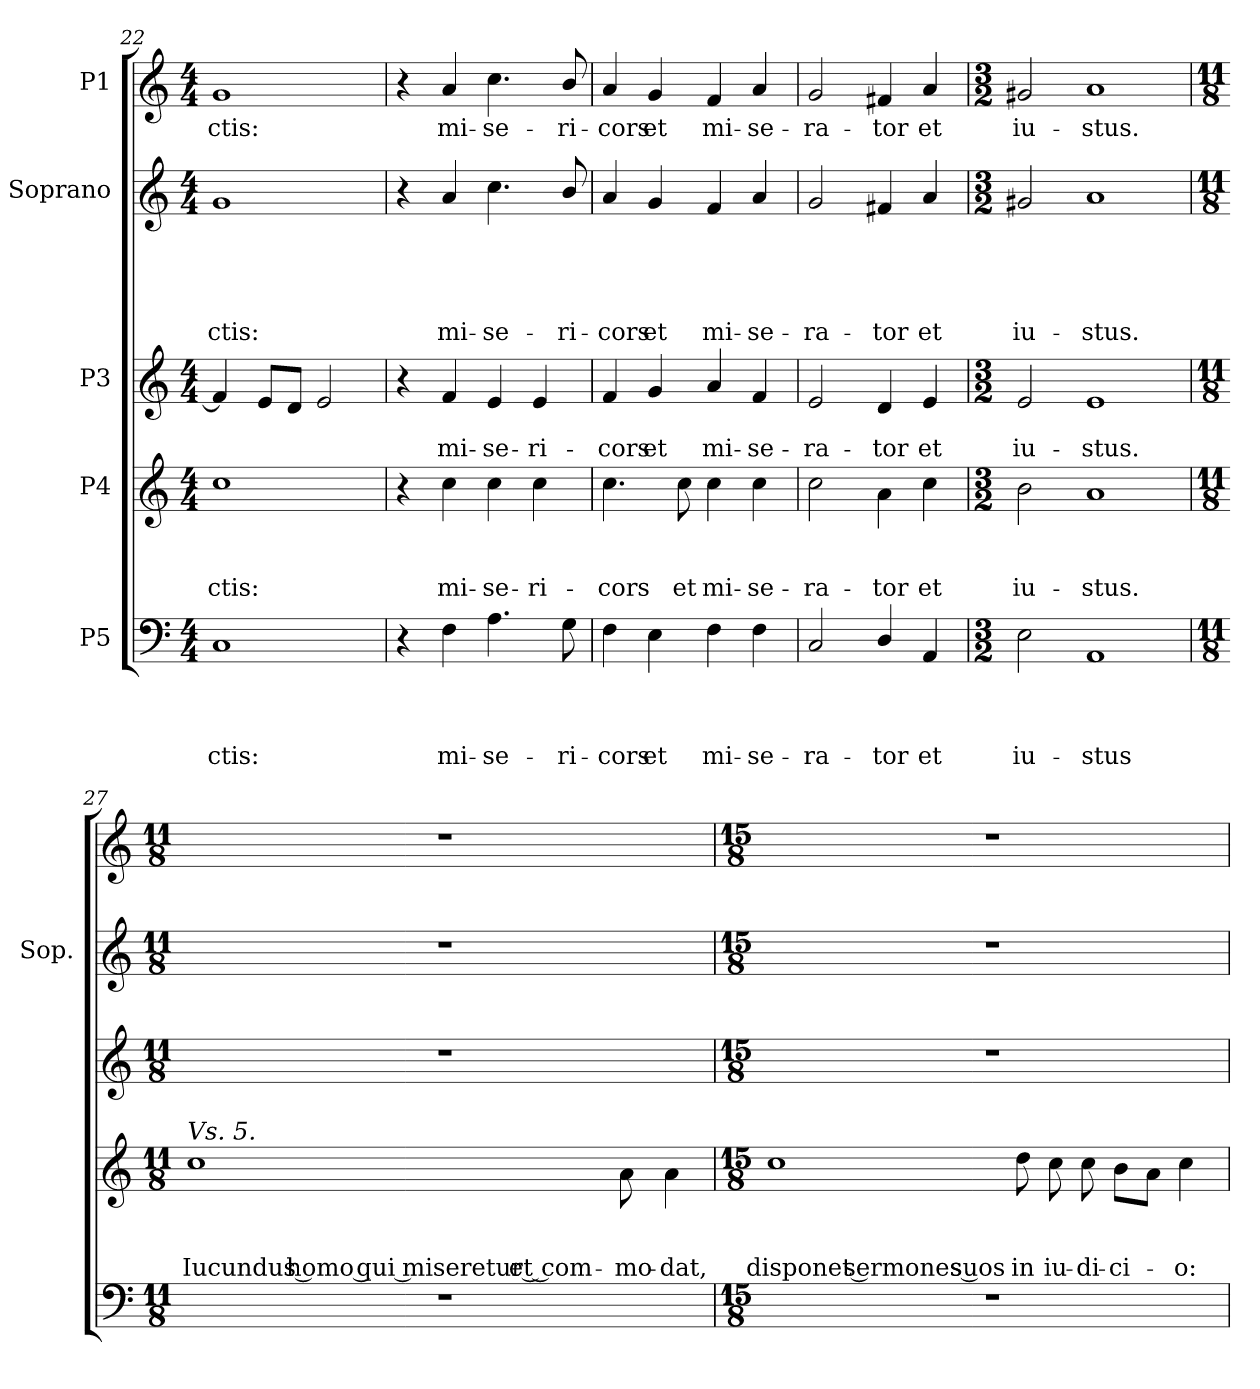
**kern	**text	**text	**text	**text	**kern	**text	**text	**text	**kern	**text	**text	**kern	**text	**text	**text	**text	**text	**kern	**text
*part5	*part5	*part5	*part5	*part5	*part4	*part4	*part4	*part4	*part3	*part3	*part3	*part2	*part2	*part2	*part2	*part2	*part2	*part1	*part1
*staff5	*staff5	*staff5	*staff5	*staff5	*staff4	*staff4	*staff4	*staff4	*staff3	*staff3	*staff3	*staff2	*staff2	*staff2	*staff2	*staff2	*staff2	*staff1	*staff1
*I"P5	*	*	*	*	*I"P4	*	*	*	*I"P3	*	*	*I"Soprano	*	*	*	*	*	*I"P1	*
*	*	*	*	*	*	*	*	*	*	*	*	*I'Sop.	*	*	*	*	*	*	*
*clefF4	*	*	*	*	*clefG2	*	*	*	*clefG2	*	*	*clefG2	*	*	*	*	*	*clefG2	*
*	*	*	*	*	*ITrd7c12	*	*	*	*	*	*	*	*	*	*	*	*	*	*
*k[]	*	*	*	*	*k[]	*	*	*	*k[]	*	*	*k[]	*	*	*	*	*	*k[]	*
*C:	*	*	*	*	*C:	*	*	*	*C:	*	*	*C:	*	*	*	*	*	*C:	*
*M4/4	*	*	*	*	*M4/4	*	*	*	*M4/4	*	*	*M4/4	*	*	*	*	*	*M4/4	*
=22	=22	=22	=22	=22	=22	=22	=22	=22	=22	=22	=22	=22	=22	=22	=22	=22	=22	=22	=22
!	!	!	!	!LO:LY:b	!	!	!	!LO:LY:b	!	!	!	!	!	!	!	!	!LO:LY:b	!	!LO:LY:b
1C	.	.	.	-ctis:	1c	.	.	-ctis:	4f/]	.	.	1g	.	.	.	.	-ctis:	1g	-ctis:
.	.	.	.	.	.	.	.	.	8e/L	.	.	.	.	.	.	.	.	.	.
.	.	.	.	.	.	.	.	.	8d/J	.	.	.	.	.	.	.	.	.	.
.	.	.	.	.	.	.	.	.	2e/	.	.	.	.	.	.	.	.	.	.
=23	=23	=23	=23	=23	=23	=23	=23	=23	=23	=23	=23	=23	=23	=23	=23	=23	=23	=23	=23
4r	.	.	.	.	4r	.	.	.	4r	.	.	4r	.	.	.	.	.	4r	.
!	!	!	!	!LO:LY:b	!	!	!	!LO:LY:b	!	!	!LO:LY:b	!	!	!	!	!	!LO:LY:b	!	!LO:LY:b
4F\	.	.	.	mi-	4c\	.	.	mi-	4f/	.	mi-	4a/	.	.	.	.	mi-	4a/	mi-
!	!	!	!	!LO:LY:b	!	!	!	!LO:LY:b	!	!	!LO:LY:b	!	!	!	!	!	!LO:LY:b	!	!LO:LY:b
4.A\	.	.	.	-se-	4c\	.	.	-se-	4e/	.	-se-	4.cc\	.	.	.	.	-se-	4.cc\	-se-
!	!	!	!	!	!	!	!	!LO:LY:b	!	!	!LO:LY:b	!	!	!	!	!	!	!	!
.	.	.	.	.	4c\	.	.	-ri-	4e/	.	-ri-	.	.	.	.	.	.	.	.
!	!	!	!	!LO:LY:b	!	!	!	!	!	!	!	!	!	!	!	!	!LO:LY:b	!	!LO:LY:b
8G\	.	.	.	-ri-	.	.	.	.	.	.	.	8b/	.	.	.	.	-ri-	8b/	-ri-
=24	=24	=24	=24	=24	=24	=24	=24	=24	=24	=24	=24	=24	=24	=24	=24	=24	=24	=24	=24
!	!	!	!	!LO:LY:b	!	!	!	!LO:LY:b	!	!	!LO:LY:b	!	!	!	!	!	!LO:LY:b	!	!LO:LY:b
4F\	.	.	.	-cors	4.c\	.	.	-cors	4f/	.	-cors	4a/	.	.	.	.	-cors	4a/	-cors
!	!	!	!	!LO:LY:b	!	!	!	!	!	!	!LO:LY:b	!	!	!	!	!	!LO:LY:b	!	!LO:LY:b
4E\	.	.	.	et	.	.	.	.	4g/	.	et	4g/	.	.	.	.	et	4g/	et
!	!	!	!	!	!	!	!	!LO:LY:b	!	!	!	!	!	!	!	!	!	!	!
.	.	.	.	.	8c\	.	.	et	.	.	.	.	.	.	.	.	.	.	.
!	!	!	!	!LO:LY:b	!	!	!	!LO:LY:b	!	!	!LO:LY:b	!	!	!	!	!	!LO:LY:b	!	!LO:LY:b
4F\	.	.	.	mi-	4c\	.	.	mi-	4a/	.	mi-	4f/	.	.	.	.	mi-	4f/	mi-
!	!	!	!	!LO:LY:b	!	!	!	!LO:LY:b	!	!	!LO:LY:b	!	!	!	!	!	!LO:LY:b	!	!LO:LY:b
4F\	.	.	.	-se-	4c\	.	.	-se-	4f/	.	-se-	4a/	.	.	.	.	-se-	4a/	-se-
=25	=25	=25	=25	=25	=25	=25	=25	=25	=25	=25	=25	=25	=25	=25	=25	=25	=25	=25	=25
!	!	!	!	!LO:LY:b	!	!	!	!LO:LY:b	!	!	!LO:LY:b	!	!	!	!	!	!LO:LY:b	!	!LO:LY:b
2C/	.	.	.	-ra-	2c\	.	.	-ra-	2e/	.	-ra-	2g/	.	.	.	.	-ra-	2g/	-ra-
!	!	!	!	!LO:LY:b	!	!	!	!LO:LY:b	!	!	!LO:LY:b	!	!	!	!	!	!LO:LY:b	!	!LO:LY:b
4D/	.	.	.	-tor	4A\	.	.	-tor	4d/	.	-tor	4f#X/	.	.	.	.	-tor	4f#X/	-tor
!	!	!	!	!LO:LY:b	!	!	!	!LO:LY:b	!	!	!LO:LY:b	!	!	!	!	!	!LO:LY:b	!	!LO:LY:b
4AA/	.	.	.	et	4c\	.	.	et	4e/	.	et	4a/	.	.	.	.	et	4a/	et
=26	=26	=26	=26	=26	=26	=26	=26	=26	=26	=26	=26	=26	=26	=26	=26	=26	=26	=26	=26
*M3/2	*	*	*	*	*M3/2	*	*	*	*M3/2	*	*	*M3/2	*	*	*	*	*	*M3/2	*
!	!	!	!	!LO:LY:b	!	!	!	!LO:LY:b	!	!	!LO:LY:b	!	!	!	!	!	!LO:LY:b	!	!LO:LY:b
2E\	.	.	.	iu-	2B\	.	.	iu-	2e/	.	iu-	2g#X/	.	.	.	.	iu-	2g#X/	iu-
!	!	!	!	!LO:LY:b	!	!	!	!LO:LY:b	!	!	!LO:LY:b	!	!	!	!	!	!LO:LY:b	!	!LO:LY:b
1AA	.	.	.	-stus	1A	.	.	-stus.	1e	.	-stus.	1a	.	.	.	.	-stus.	1a	-stus.
!!LO:LB:g=z
=27	=27	=27	=27	=27	=27	=27	=27	=27	=27	=27	=27	=27	=27	=27	=27	=27	=27	=27	=27
*M11/8	*	*	*	*	*M11/8	*	*	*	*M11/8	*	*	*M11/8	*	*	*	*	*	*M11/8	*
!	!	!	!	!	!LO:TX:a:i:t=Vs. 5.	!	!	!	!	!	!	!	!	!	!	!	!	!	!
!LO:N:vis=1	!	!	!	!	!	!	!	!LO:LY:b	!LO:N:vis=1	!	!	!	!	!	!	!	!	!LO:N:vis=1	!
8%11r	.	.	.	.	1c	.	.	Iucundus homo qui miseretur et com-	8%11r	.	.	8%11r	.	.	.	.	.	8%11r	.
!	!	!	!	!	!	!	!	!LO:LY:b	!	!	!	!	!	!	!	!	!	!	!
.	.	.	.	.	8A\	.	.	-mo-	.	.	.	.	.	.	.	.	.	.	.
!	!	!	!	!	!	!	!	!LO:LY:b	!	!	!	!	!	!	!	!	!	!	!
.	.	.	.	.	4A\	.	.	-dat,	.	.	.	.	.	.	.	.	.	.	.
=28	=28	=28	=28	=28	=28	=28	=28	=28	=28	=28	=28	=28	=28	=28	=28	=28	=28	=28	=28
*M15/8	*	*	*	*	*M15/8	*	*	*	*M15/8	*	*	*M15/8	*	*	*	*	*	*M15/8	*
!LO:N:vis=1	!	!	!	!	!	!	!	!LO:LY:b	!LO:N:vis=1	!	!	!	!	!	!	!	!	!LO:N:vis=1	!
1...r	.	.	.	.	1c	.	.	disponet sermones suos	1...r	.	.	1...r	.	.	.	.	.	1...r	.
!	!	!	!	!	!	!	!	!LO:LY:b	!	!	!	!	!	!	!	!	!	!	!
.	.	.	.	.	8d\	.	.	in	.	.	.	.	.	.	.	.	.	.	.
!	!	!	!	!	!	!	!	!LO:LY:b	!	!	!	!	!	!	!	!	!	!	!
.	.	.	.	.	8c\	.	.	iu-	.	.	.	.	.	.	.	.	.	.	.
!	!	!	!	!	!	!	!	!LO:LY:b	!	!	!	!	!	!	!	!	!	!	!
.	.	.	.	.	8c\	.	.	-di-	.	.	.	.	.	.	.	.	.	.	.
!	!	!	!	!	!	!	!	!LO:LY:b	!	!	!	!	!	!	!	!	!	!	!
.	.	.	.	.	8B\L	.	.	-ci-	.	.	.	.	.	.	.	.	.	.	.
.	.	.	.	.	8A\J	.	.	.	.	.	.	.	.	.	.	.	.	.	.
!	!	!	!	!	!	!	!	!LO:LY:b	!	!	!	!	!	!	!	!	!	!	!
.	.	.	.	.	4c\	.	.	-o:	.	.	.	.	.	.	.	.	.	.	.
=	=	=	=	=	=	=	=	=	=	=	=	=	=	=	=	=	=	=	=
*-	*-	*-	*-	*-	*-	*-	*-	*-	*-	*-	*-	*-	*-	*-	*-	*-	*-	*-	*-
